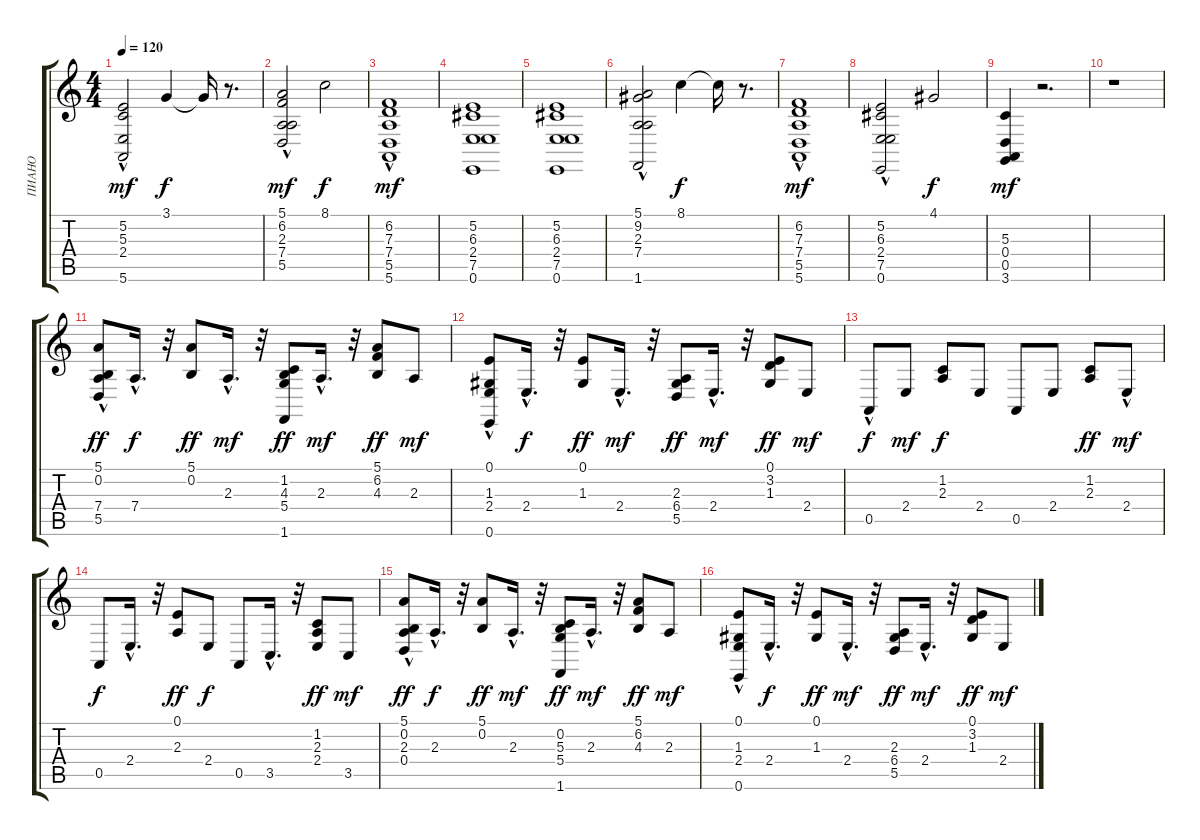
\track ("ПИАНО" "ПИАНО") {instrument acousticgrandpiano}
\staff {score tabs}
\tuning (E4 B3 G3 D3 A2 E2) {hide}
\ts (4 4)
\tempo 120
\clef g2
\ks c
(5.2 5.3 2.4 5.6{hac}).2{dy mf} 3.1.4{dy f} 3.1{t}.16 r.8{d} |
(5.1 6.2{hac} 2.3{hac} 7.4{hac} 5.5{hac}).2{dy mf} 8.1.2{dy f} |
(6.2{hac} 7.3 7.4 5.5{hac} 5.6).1{dy mf} |
(5.2 6.3 2.4 7.5 0.6).1 |
(5.2 6.3 2.4 7.5 0.6).1 |
(5.1{hac} 9.2 2.3{hac} 7.4{hac} 1.6{hac}).2 8.1.4{dy f} 8.1{t}.16 r.8{d} |
(6.2{hac} 7.3 7.4 5.5{hac} 5.6{hac}).1{dy mf} |
(5.2 6.3 2.4{hac} 7.5{hac} 0.6{hac}).2 4.1.2{dy f} |
(5.3 0.4 0.5 3.6).4{dy mf} r.2{d} |
r.1 |
(5.1 0.2 7.4{hac} 5.5).8{dy ff} 7.4{hac}.16{d dy f} r.32 (5.1 0.2).8{dy ff} 2.3{hac}.16{d dy mf} r.32 (1.2 4.3 5.4 1.6).8{dy ff} 2.3{hac}.16{d dy mf} r.32 (5.1 6.2 4.3).8{dy ff} 2.3.8{dy mf} |
(0.1 1.3 2.4{hac} 0.6).8 2.4{hac}.16{d dy f} r.32 (0.1 1.3).8{dy ff} 2.4{hac}.16{d dy mf} r.32 (2.3 6.4 5.5).8{dy ff} 2.4{hac}.16{d dy mf} r.32 (0.1 3.2 1.3).8{dy ff} 2.4.8{dy mf} |
0.5{hac}.8{dy f} 2.4.8{dy mf} (1.2 2.3).8{dy f} 2.4.8 0.5.8 2.4.8 (1.2 2.3).8{dy ff} 2.4{hac}.8{dy mf} |
0.5.8{dy f} 2.4{hac}.16{d} r.32 (0.1 2.3).8{dy ff} 2.4.8{dy f} 0.5.8 3.5{hac}.16{d} r.32 (1.2 2.3 2.4).8{dy ff} 3.5.8{dy mf} |
(5.1 0.2 2.3{hac} 0.4).8{dy ff} 2.3{hac}.16{d dy f} r.32 (5.1 0.2).8{dy ff} 2.3{hac}.16{d dy mf} r.32 (0.2 5.3 5.4 1.6).8{dy ff} 2.3{hac}.16{d dy mf} r.32 (5.1 6.2 4.3).8{dy ff} 2.3.8{dy mf} |
(0.1 1.3 2.4{hac} 0.6).8 2.4{hac}.16{d dy f} r.32 (0.1 1.3).8{dy ff} 2.4{hac}.16{d dy mf} r.32 (2.3 6.4 5.5).8{dy ff} 2.4{hac}.16{d dy mf} r.32 (0.1 3.2 1.3).8{dy ff} 2.4.8{dy mf}
